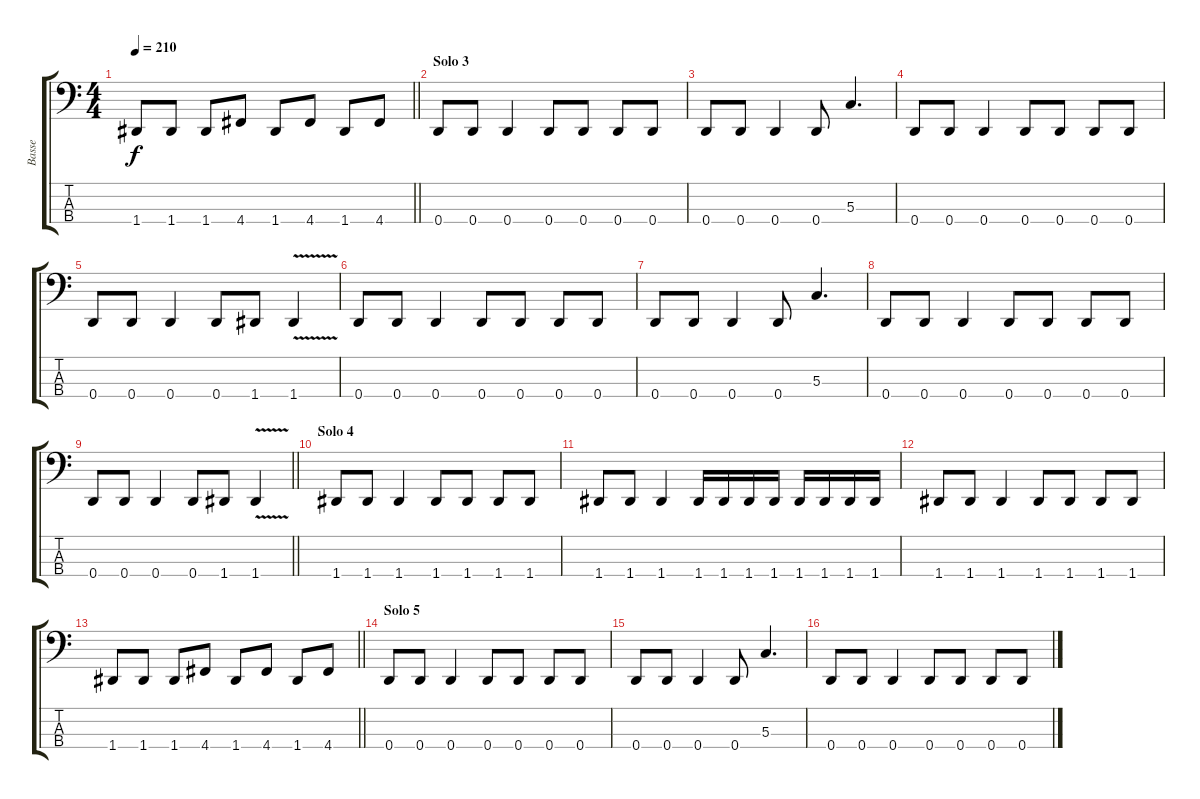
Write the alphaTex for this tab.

\track ("Basse" "Basse") {instrument electricbasspick}
\staff {score tabs}
\tuning (F2 C2 G1 D1) {hide}
\ts (4 4)
\tempo 210
\clef f4
\barLineRight lightlight
\ks c
1.4.8{dy f} 1.4.8 1.4.8 4.4.8 1.4.8 4.4.8 1.4.8 4.4.8 |
\section ("" "Solo 3")
0.4.8 0.4.8 0.4.4 0.4.8 0.4.8 0.4.8 0.4.8 |
0.4.8 0.4.8 0.4.4 0.4.8 5.3.4{d} |
0.4.8 0.4.8 0.4.4 0.4.8 0.4.8 0.4.8 0.4.8 |
0.4.8 0.4.8 0.4.4 0.4.8 1.4.8 1.4{v}.4 |
0.4.8 0.4.8 0.4.4 0.4.8 0.4.8 0.4.8 0.4.8 |
0.4.8 0.4.8 0.4.4 0.4.8 5.3.4{d} |
0.4.8 0.4.8 0.4.4 0.4.8 0.4.8 0.4.8 0.4.8 |
\barLineRight lightlight
0.4.8 0.4.8 0.4.4 0.4.8 1.4.8 1.4{v}.4 |
\section ("" "Solo 4")
1.4.8 1.4.8 1.4.4 1.4.8 1.4.8 1.4.8 1.4.8 |
1.4.8 1.4.8 1.4.4 1.4.16 1.4.16 1.4.16 1.4.16 1.4.16 1.4.16 1.4.16 1.4.16 |
1.4.8 1.4.8 1.4.4 1.4.8 1.4.8 1.4.8 1.4.8 |
\barLineRight lightlight
1.4.8 1.4.8 1.4.8 4.4.8 1.4.8 4.4.8 1.4.8 4.4.8 |
\section ("" "Solo 5")
0.4.8 0.4.8 0.4.4 0.4.8 0.4.8 0.4.8 0.4.8 |
0.4.8 0.4.8 0.4.4 0.4.8 5.3.4{d} |
0.4.8 0.4.8 0.4.4 0.4.8 0.4.8 0.4.8 0.4.8
